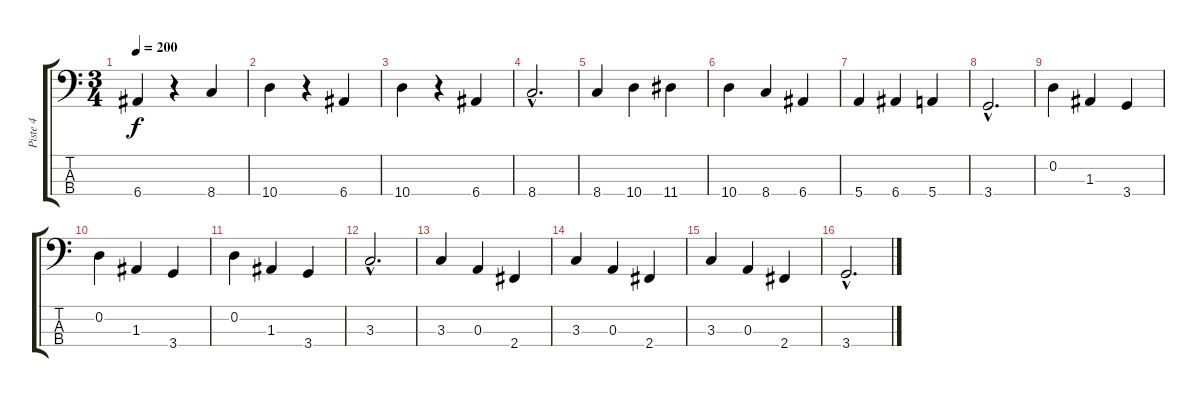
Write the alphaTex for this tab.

\track ("Piste 4" "Piste 4") {instrument acousticbass}
\staff {score tabs}
\tuning (G2 D2 A1 E1) {hide}
\ts (3 4)
\tempo 200
\clef f4
\ks c
6.4.4{dy f} r.4 8.4.4 |
10.4.4 r.4 6.4.4 |
10.4.4 r.4 6.4.4 |
8.4{hac}.2{d} |
8.4.4 10.4.4 11.4.4 |
10.4.4 8.4.4 6.4.4 |
5.4.4 6.4.4 5.4.4 |
3.4{hac}.2{d} |
0.2.4 1.3.4 3.4.4 |
0.2.4 1.3.4 3.4.4 |
0.2.4 1.3.4 3.4.4 |
3.3{hac}.2{d} |
3.3.4 0.3.4 2.4.4 |
3.3.4 0.3.4 2.4.4 |
3.3.4 0.3.4 2.4.4 |
3.4{hac}.2{d}
